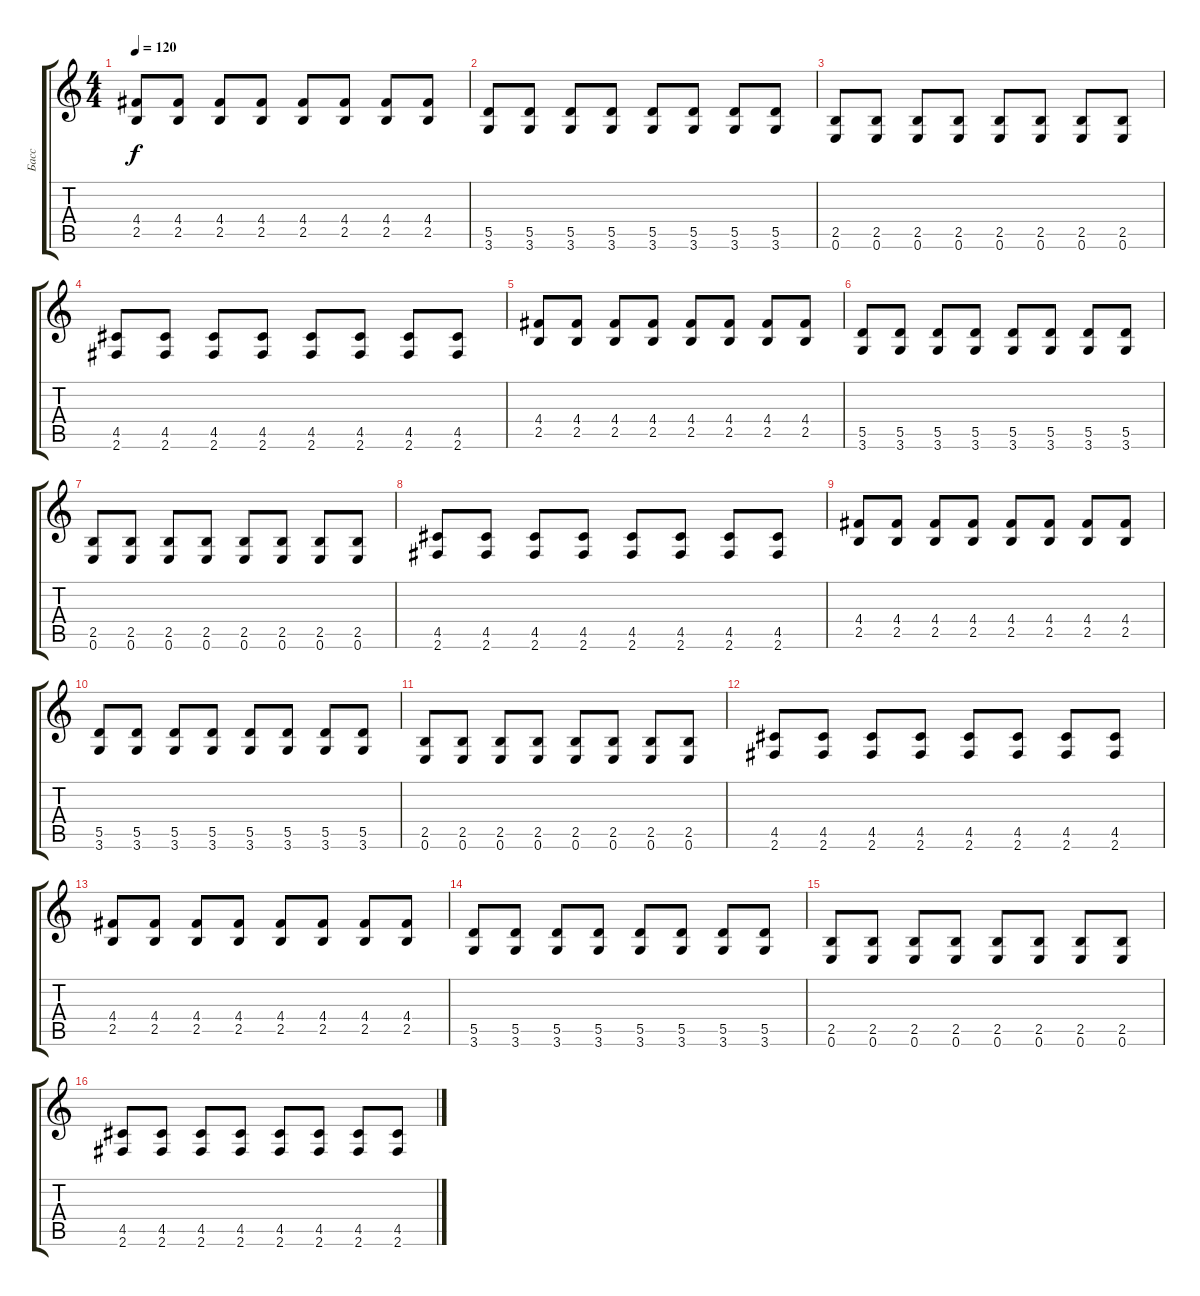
\track ("Басс" "Басс") {instrument electricbasspick}
\staff {score tabs}
\tuning (E4 B3 G3 D3 A2 E2) {hide}
\ts (4 4)
\tempo 120
\clef g2
\ks c
(4.4 2.5).8{dy f} (4.4 2.5).8 (4.4 2.5).8 (4.4 2.5).8 (4.4 2.5).8 (4.4 2.5).8 (4.4 2.5).8 (4.4 2.5).8 |
(5.5 3.6).8 (5.5 3.6).8 (5.5 3.6).8 (5.5 3.6).8 (5.5 3.6).8 (5.5 3.6).8 (5.5 3.6).8 (5.5 3.6).8 |
(2.5 0.6).8 (2.5 0.6).8 (2.5 0.6).8 (2.5 0.6).8 (2.5 0.6).8 (2.5 0.6).8 (2.5 0.6).8 (2.5 0.6).8 |
(4.5 2.6).8 (4.5 2.6).8 (4.5 2.6).8 (4.5 2.6).8 (4.5 2.6).8 (4.5 2.6).8 (4.5 2.6).8 (4.5 2.6).8 |
(4.4 2.5).8 (4.4 2.5).8 (4.4 2.5).8 (4.4 2.5).8 (4.4 2.5).8 (4.4 2.5).8 (4.4 2.5).8 (4.4 2.5).8 |
(5.5 3.6).8 (5.5 3.6).8 (5.5 3.6).8 (5.5 3.6).8 (5.5 3.6).8 (5.5 3.6).8 (5.5 3.6).8 (5.5 3.6).8 |
(2.5 0.6).8 (2.5 0.6).8 (2.5 0.6).8 (2.5 0.6).8 (2.5 0.6).8 (2.5 0.6).8 (2.5 0.6).8 (2.5 0.6).8 |
(4.5 2.6).8 (4.5 2.6).8 (4.5 2.6).8 (4.5 2.6).8 (4.5 2.6).8 (4.5 2.6).8 (4.5 2.6).8 (4.5 2.6).8 |
(4.4 2.5).8 (4.4 2.5).8 (4.4 2.5).8 (4.4 2.5).8 (4.4 2.5).8 (4.4 2.5).8 (4.4 2.5).8 (4.4 2.5).8 |
(5.5 3.6).8 (5.5 3.6).8 (5.5 3.6).8 (5.5 3.6).8 (5.5 3.6).8 (5.5 3.6).8 (5.5 3.6).8 (5.5 3.6).8 |
(2.5 0.6).8 (2.5 0.6).8 (2.5 0.6).8 (2.5 0.6).8 (2.5 0.6).8 (2.5 0.6).8 (2.5 0.6).8 (2.5 0.6).8 |
(4.5 2.6).8 (4.5 2.6).8 (4.5 2.6).8 (4.5 2.6).8 (4.5 2.6).8 (4.5 2.6).8 (4.5 2.6).8 (4.5 2.6).8 |
(4.4 2.5).8 (4.4 2.5).8 (4.4 2.5).8 (4.4 2.5).8 (4.4 2.5).8 (4.4 2.5).8 (4.4 2.5).8 (4.4 2.5).8 |
(5.5 3.6).8 (5.5 3.6).8 (5.5 3.6).8 (5.5 3.6).8 (5.5 3.6).8 (5.5 3.6).8 (5.5 3.6).8 (5.5 3.6).8 |
(2.5 0.6).8 (2.5 0.6).8 (2.5 0.6).8 (2.5 0.6).8 (2.5 0.6).8 (2.5 0.6).8 (2.5 0.6).8 (2.5 0.6).8 |
(4.5 2.6).8 (4.5 2.6).8 (4.5 2.6).8 (4.5 2.6).8 (4.5 2.6).8 (4.5 2.6).8 (4.5 2.6).8 (4.5 2.6).8
